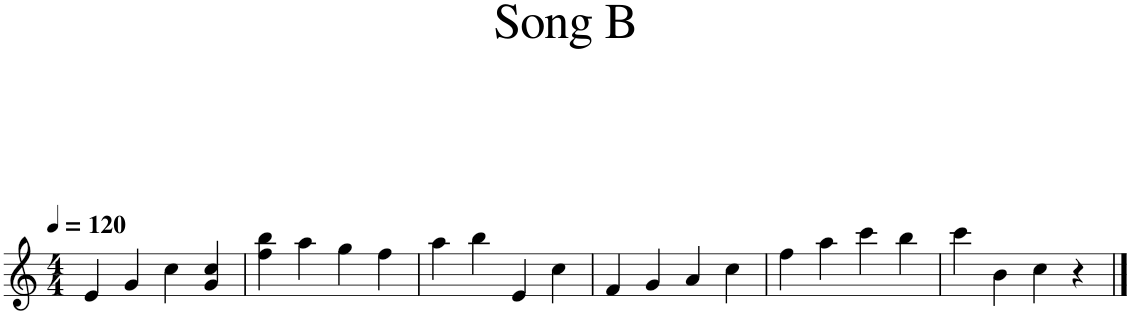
**kern
*part1
*staff1
*I"Piano
*I'Pno.
*clefG2
*k[]
*M4/4
*MM120
=1
4e/
4g/
4cc\
4g/ 4cc/
=2
4ff\ 4bb\
4aa\
4gg\
4ff\
=3
4aa\
4bb\
4e/
4cc\
=4
4f/
4g/
4a/
4cc\
=5
4ff\
4aa\
4ccc\
4bb\
=6
4ccc\
4b\
4cc\
4r
==
*-
